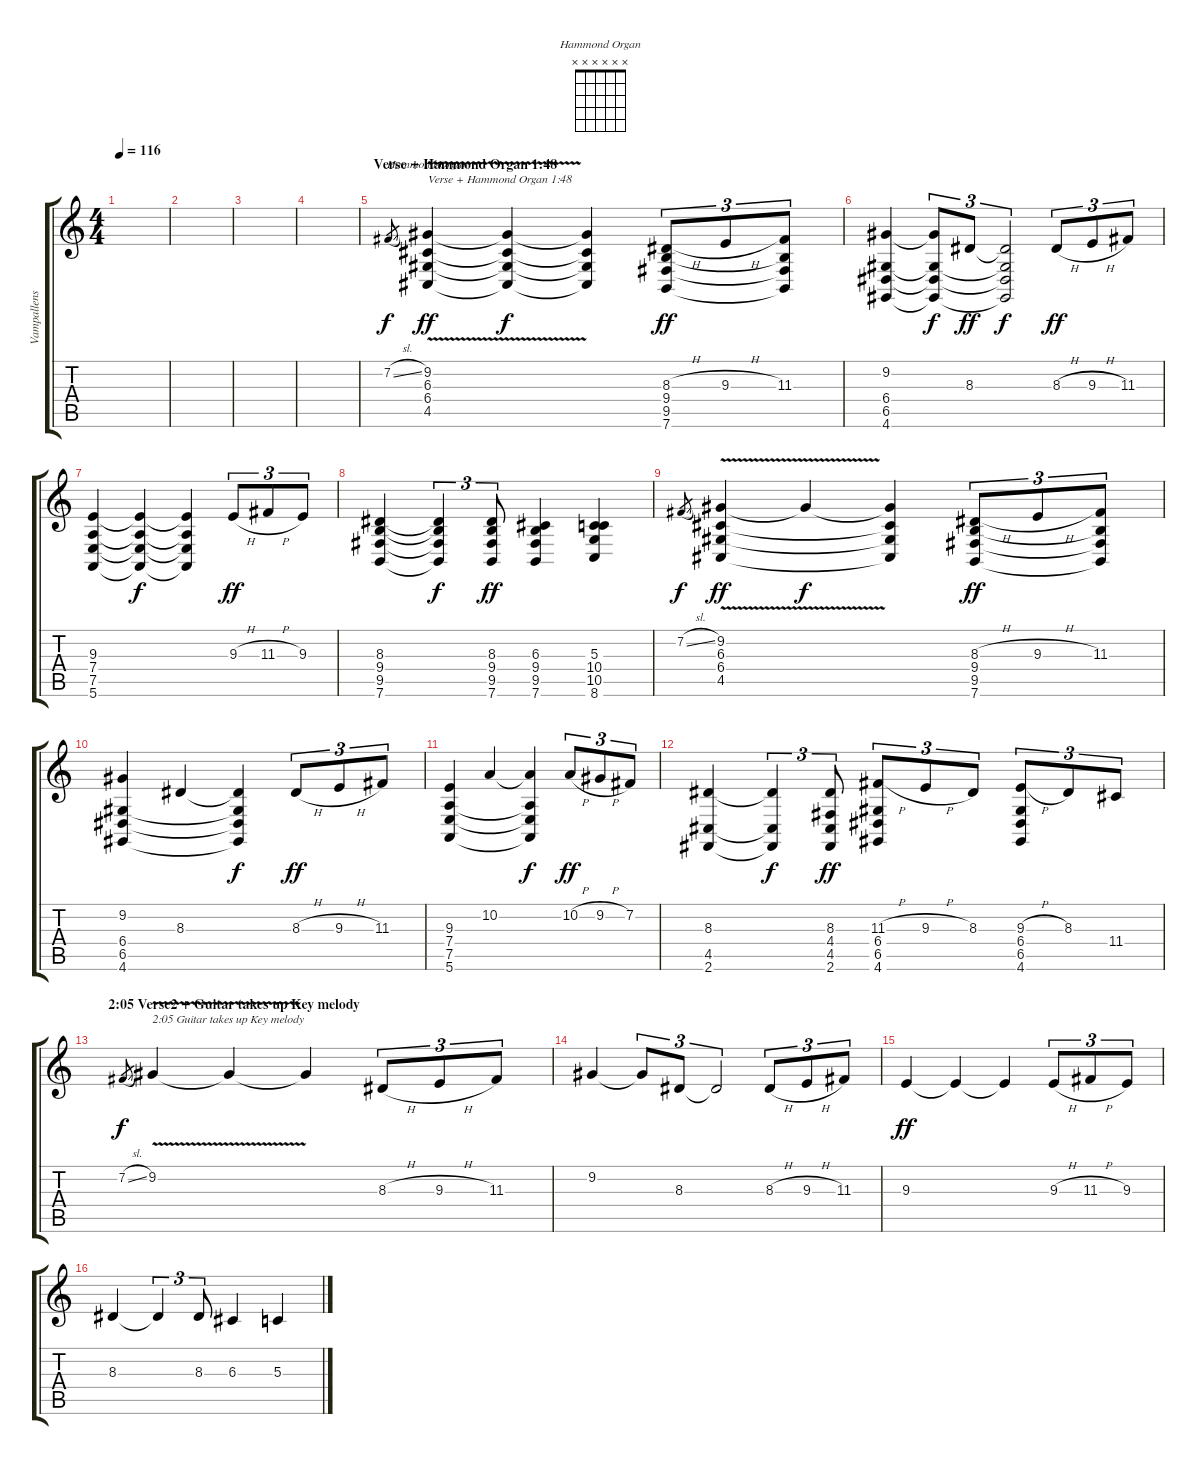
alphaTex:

\track ("Vampallens Keys" "Vampallens") {instrument stringensemble1}
\staff {score tabs}
\tuning (E4 B3 G3 D3 A2 E2) {hide}
\chord ("Hammond Organ" x x x x x x)
\ts (4 4)
\tempo 116
\clef g2
\ks c
|
|
|
|
\section ("" "Verse + Hammond Organ 1:48")
7.2{sl}.8{gr} (9.2{v} 6.3 6.4 4.5).4{ch "Hammond Organ" txt "Verse + Hammond Organ 1:48" dy ff instrument drawbarorgan} (9.2{t} 6.3{t} 6.4{t} 4.5{t}).4{dy f} (9.2{t} 6.3{t} 6.4{t} 4.5{t}).4 (8.3{h} 9.4 9.5 7.6).8{tu (3 2) dy ff} 9.3{h}.8{tu (3 2)} (11.3 9.4{t} 9.5{t} 7.6{t}).8{tu (3 2)} |
(9.2 6.4 6.5 4.6).4 (9.2{t} 6.4{t} 6.5{t} 4.6{t}).8{tu (3 2) dy f} 8.3.8{tu (3 2) dy ff} (8.3{t} 6.4{t} 6.5{t} 4.6{t}).2{tu (3 2) dy f} 8.3{h}.8{tu (3 2) dy ff} 9.3{h}.8{tu (3 2)} 11.3.8{tu (3 2)} |
(9.3 7.4 7.5 5.6).4 (9.3{t} 7.4{t} 7.5{t} 5.6{t}).4{dy f} (9.3{t} 7.4{t} 7.5{t} 5.6{t}).4 9.3{h}.8{tu (3 2) dy ff} 11.3{h}.8{tu (3 2)} 9.3.8{tu (3 2)} |
(8.3 9.4 9.5 7.6).4 (8.3{t} 9.4{t} 9.5{t} 7.6{t}).4{tu (3 2) dy f} (8.3 9.4 9.5 7.6).8{tu (3 2) dy ff} (6.3 9.4 9.5 7.6).4 (5.3 10.4 10.5 8.6).4 |
7.2{sl}.8{gr dy f} (9.2{v} 6.3 6.4 4.5).4{dy ff} 9.2{t}.4{dy f} (9.2{t} 6.3{t} 6.4{t} 4.5{t}).4 (8.3{h} 9.4 9.5 7.6).8{tu (3 2) dy ff} 9.3{h}.8{tu (3 2)} (11.3 9.4{t} 9.5{t} 7.6{t}).8{tu (3 2)} |
(9.2 6.4 6.5 4.6).4 8.3.4 (8.3{t} 6.4{t} 6.5{t} 4.6{t}).4{dy f} 8.3{h}.8{tu (3 2) dy ff} 9.3{h}.8{tu (3 2)} 11.3.8{tu (3 2)} |
(9.3 7.4 7.5 5.6).4 10.2.4 (10.2{t} 7.4{t} 7.5{t} 5.6{t}).4{dy f} 10.2{h}.8{tu (3 2) dy ff} 9.2{h}.8{tu (3 2)} 7.2.8{tu (3 2)} |
(8.3 4.5 2.6).4 (8.3{t} 4.5{t} 2.6{t}).4{tu (3 2) dy f} (8.3 4.4 4.5 2.6).8{tu (3 2) dy ff} (11.3{h} 6.4 6.5 4.6).8{tu (3 2)} 9.3{h}.8{tu (3 2)} 8.3.8{tu (3 2)} (9.3{h} 6.4 6.5 4.6).8{tu (3 2)} 8.3.8{tu (3 2)} 11.4.8{tu (3 2)} |
\section ("" "2:05 Verse2 + Guitar takes up Key melody")
7.2{sl}.8{gr dy f} 9.2{v}.4{txt "2:05 Guitar takes up Key melody"} 9.2{t}.4 9.2{t}.4 8.3{h}.8{tu (3 2)} 9.3{h}.8{tu (3 2)} 11.3.8{tu (3 2)} |
9.2.4 9.2{t}.8{tu (3 2)} 8.3.8{tu (3 2)} 8.3{t}.2{tu (3 2)} 8.3{h}.8{tu (3 2)} 9.3{h}.8{tu (3 2)} 11.3.8{tu (3 2)} |
9.3.4{dy ff} 9.3{t}.4 9.3{t}.4 9.3{h}.8{tu (3 2)} 11.3{h}.8{tu (3 2)} 9.3.8{tu (3 2)} |
8.3.4 8.3{t}.4{tu (3 2)} 8.3.8{tu (3 2)} 6.3.4 5.3.4
